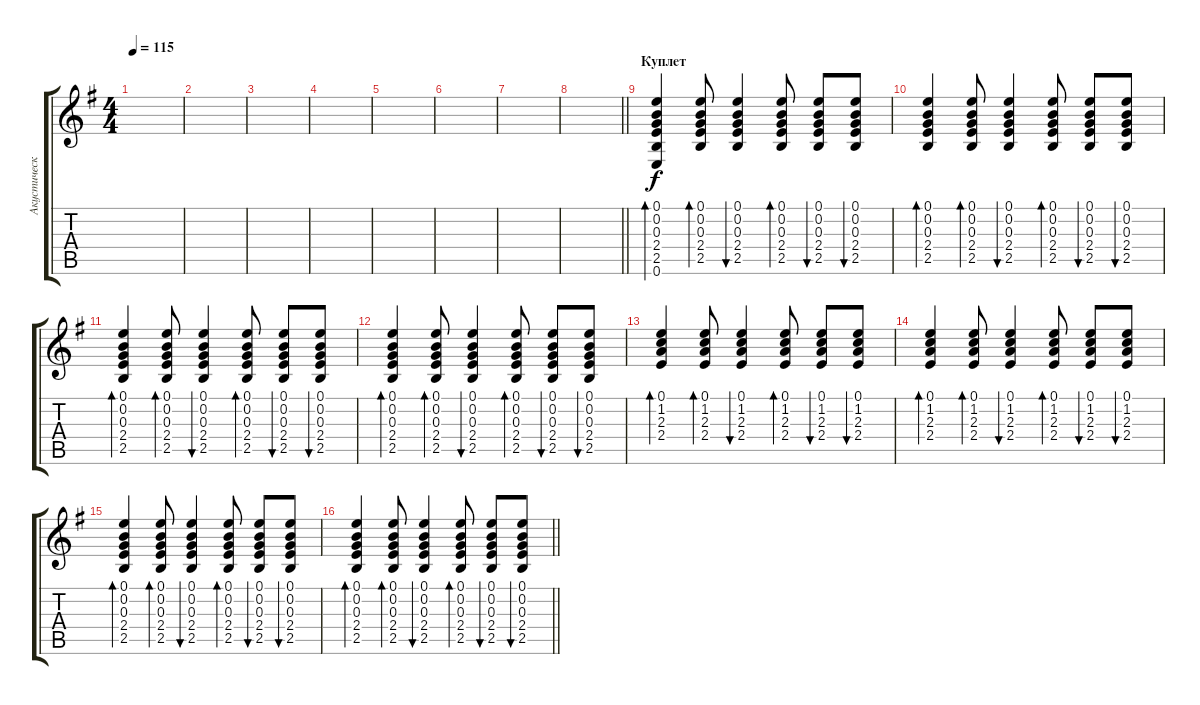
\track ("Акустическая гитара" "Акустическ") {instrument acousticguitarnylon}
\staff {score tabs}
\tuning (E4 B3 G3 D3 A2 E2) {hide}
\ts (4 4)
\tempo 115
\clef g2
\ks g
|
|
|
|
|
|
|
\barLineRight lightlight
|
\section ("" "Куплет")
(0.1 0.2 0.3 2.4 2.5 0.6).4{bd 120} (0.1 0.2 0.3 2.4 2.5).8{bd 120} (0.1 0.2 0.3 2.4 2.5).4{bu 120} (0.1 0.2 0.3 2.4 2.5).8{bd 120} (0.1 0.2 0.3 2.4 2.5).8{bu 120} (0.1 0.2 0.3 2.4 2.5).8{bu 120} |
(0.1 0.2 0.3 2.4 2.5).4{bd 120} (0.1 0.2 0.3 2.4 2.5).8{bd 120} (0.1 0.2 0.3 2.4 2.5).4{bu 120} (0.1 0.2 0.3 2.4 2.5).8{bd 120} (0.1 0.2 0.3 2.4 2.5).8{bu 120} (0.1 0.2 0.3 2.4 2.5).8{bu 120} |
(0.1 0.2 0.3 2.4 2.5).4{bd 120} (0.1 0.2 0.3 2.4 2.5).8{bd 120} (0.1 0.2 0.3 2.4 2.5).4{bu 120} (0.1 0.2 0.3 2.4 2.5).8{bd 120} (0.1 0.2 0.3 2.4 2.5).8{bu 120} (0.1 0.2 0.3 2.4 2.5).8{bu 120} |
(0.1 0.2 0.3 2.4 2.5).4{bd 120} (0.1 0.2 0.3 2.4 2.5).8{bd 120} (0.1 0.2 0.3 2.4 2.5).4{bu 120} (0.1 0.2 0.3 2.4 2.5).8{bd 120} (0.1 0.2 0.3 2.4 2.5).8{bu 120} (0.1 0.2 0.3 2.4 2.5).8{bu 120} |
(0.1 1.2 2.3 2.4).4{bd 120} (0.1 1.2 2.3 2.4).8{bd 120} (0.1 1.2 2.3 2.4).4{bu 120} (0.1 1.2 2.3 2.4).8{bd 120} (0.1 1.2 2.3 2.4).8{bu 120} (0.1 1.2 2.3 2.4).8{bu 120} |
(0.1 1.2 2.3 2.4).4{bd 120} (0.1 1.2 2.3 2.4).8{bd 120} (0.1 1.2 2.3 2.4).4{bu 120} (0.1 1.2 2.3 2.4).8{bd 120} (0.1 1.2 2.3 2.4).8{bu 120} (0.1 1.2 2.3 2.4).8{bu 120} |
(0.1 0.2 0.3 2.4 2.5).4{bd 120} (0.1 0.2 0.3 2.4 2.5).8{bd 120} (0.1 0.2 0.3 2.4 2.5).4{bu 120} (0.1 0.2 0.3 2.4 2.5).8{bd 120} (0.1 0.2 0.3 2.4 2.5).8{bu 120} (0.1 0.2 0.3 2.4 2.5).8{bu 120} |
\barLineRight lightlight
(0.1 0.2 0.3 2.4 2.5).4{bd 120} (0.1 0.2 0.3 2.4 2.5).8{bd 120} (0.1 0.2 0.3 2.4 2.5).4{bu 120} (0.1 0.2 0.3 2.4 2.5).8{bd 120} (0.1 0.2 0.3 2.4 2.5).8{bu 120} (0.1 0.2 0.3 2.4 2.5).8{bu 120}
